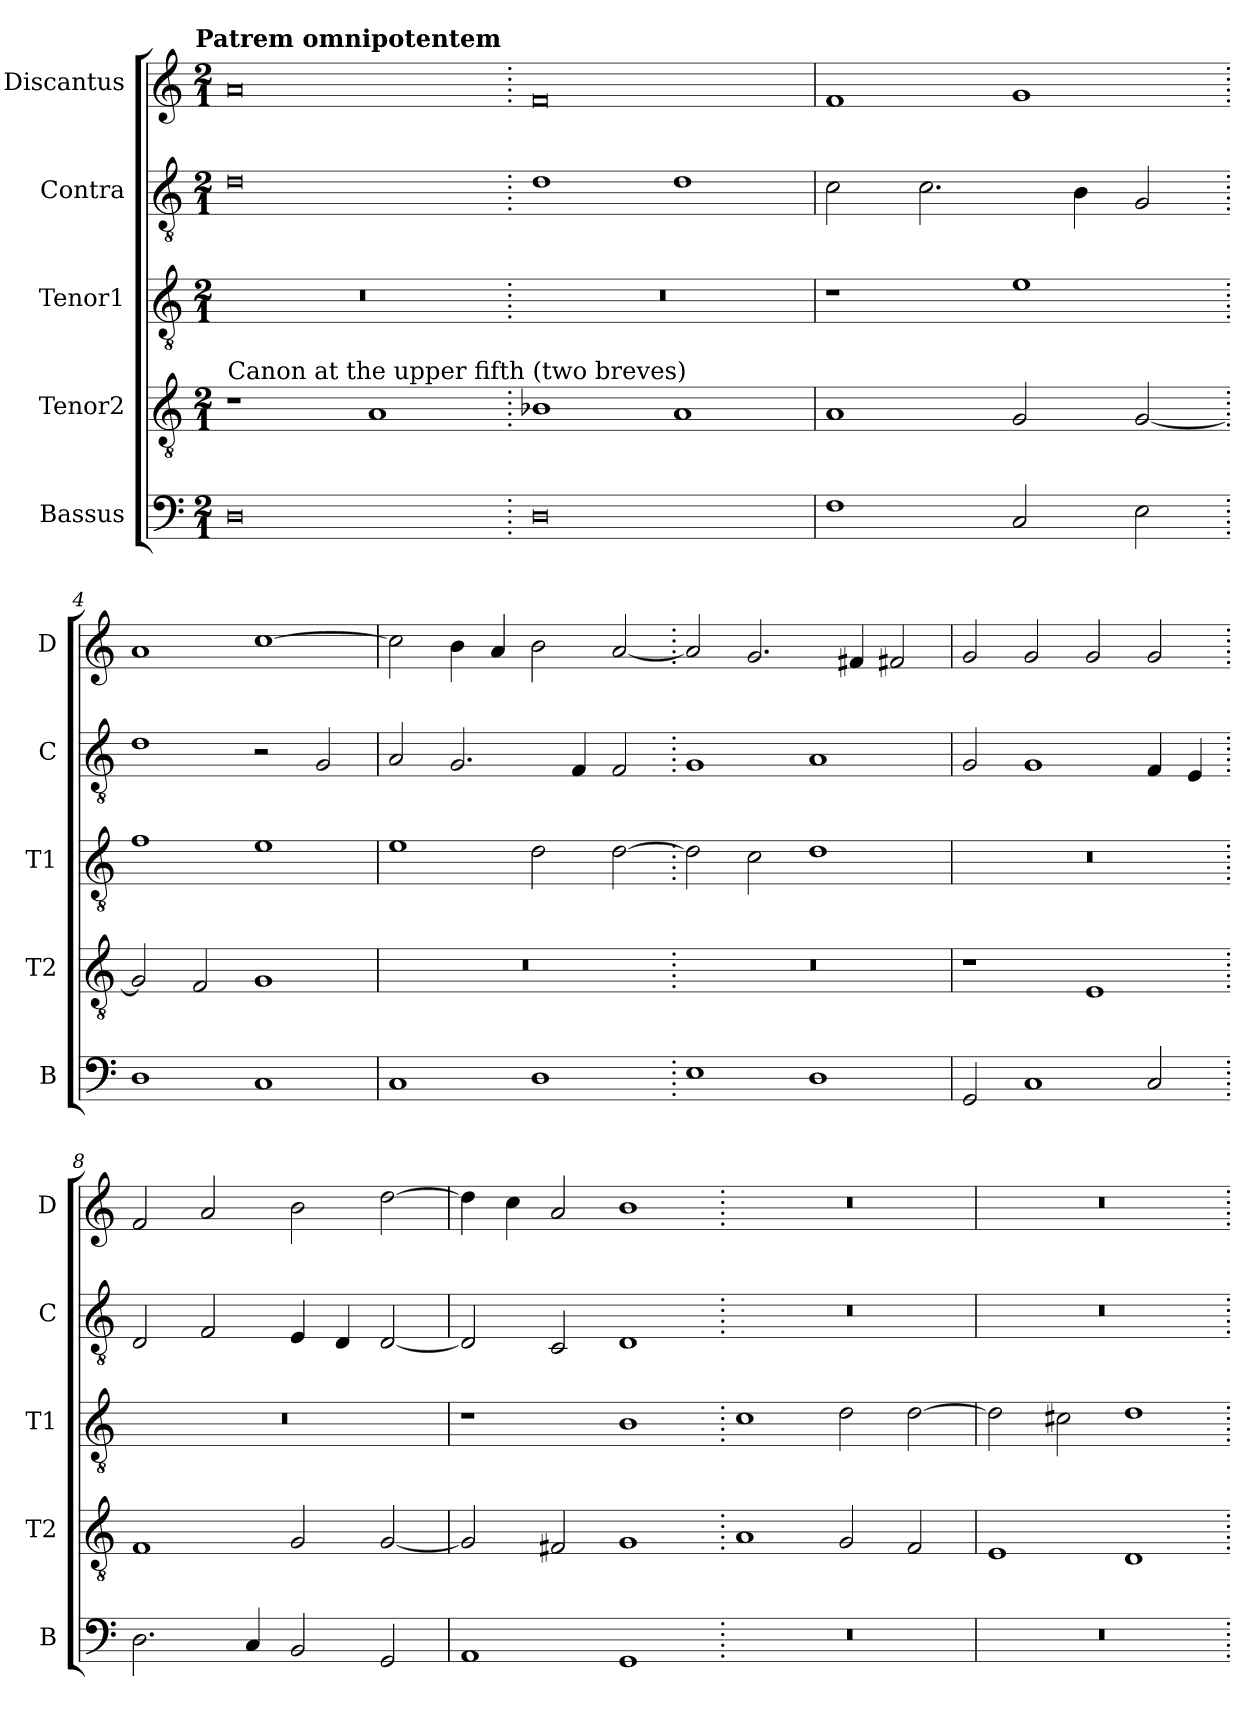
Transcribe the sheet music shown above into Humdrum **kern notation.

**kern	**kern	**kern	**kern	**kern
*part5	*part4	*part3	*part2	*part1
*staff5	*staff4	*staff3	*staff2	*staff1
*I"Bassus	*I"Tenor2	*I"Tenor1	*I"Contra	*I"Discantus
*I'B	*I'T2	*I'T1	*I'C	*I'D
*clefF4	*clefGv2	*clefGv2	*clefGv2	*clefG2
*k[]	*k[]	*k[]	*k[]	*k[]
!!LO:TX:omd:t=Patrem omnipotentem
*M2/1	*M2/1	*M2/1	*M2/1	*M2/1
=1	=1	=1	=1	=1
!	!LO:TX:a:t=Canon at the upper fifth (two breves)	!	!	!
0D	1r	0r	0d	0a
.	1A	.	.	.
=2.	=2.	=2.	=2.	=2.
0D	1B-X	0r	1d	0f
.	1A	.	1d	.
=3	=3	=3	=3	=3
1F	1A	1r	2c\	1f
.	.	.	2.c\	.
2C/	2G/	1e	.	1g
.	.	.	4B\	.
2E\	[2G/	.	2G/	.
=4.	=4.	=4.	=4.	=4.
1D	2G/]	1f	1d	1a
.	2F/	.	.	.
1C	1G	1e	2r	[1cc
.	.	.	2G/	.
=5	=5	=5	=5	=5
1C	0r	1e	2A/	2cc\]
.	.	.	2.G/	4b\
.	.	.	.	4a/
1D	.	2d\	.	2b\
.	.	.	4F/	.
.	.	[2d\	2F/	[2a/
=6.	=6.	=6.	=6.	=6.
1E	0r	2d\]	1G	2a/]
.	.	2c\	.	2.g/
1D	.	1d	1A	.
.	.	.	.	4f#X/
.	.	.	.	2f#X/
=7	=7	=7	=7	=7
2GG/	1r	0r	2G/	2g/
1C	.	.	1G	2g/
.	1E	.	.	2g/
2C/	.	.	4F/	2g/
.	.	.	4E/	.
=8.	=8.	=8.	=8.	=8.
2.D\	1F	0r	2D/	2f/
.	.	.	2F/	2a/
4C/	.	.	.	.
2BB/	2G/	.	4E/	2b\
.	.	.	4D/	.
2GG/	[2G/	.	[2D/	[2dd\
=9	=9	=9	=9	=9
1AA	2G/]	1r	2D/]	4dd\]
.	.	.	.	4cc\
.	2F#X/	.	2C/	2a/
1GG	1G	1B	1D	1b
=10.	=10.	=10.	=10.	=10.
0r	1A	1c	0r	0r
.	2G/	2d\	.	.
.	2F/	[2d\	.	.
=11	=11	=11	=11	=11
0r	1E	2d\]	0r	0r
.	.	2c#X\	.	.
.	1D	1d	.	.
=.	=.	=.	=.	=.
*-	*-	*-	*-	*-
